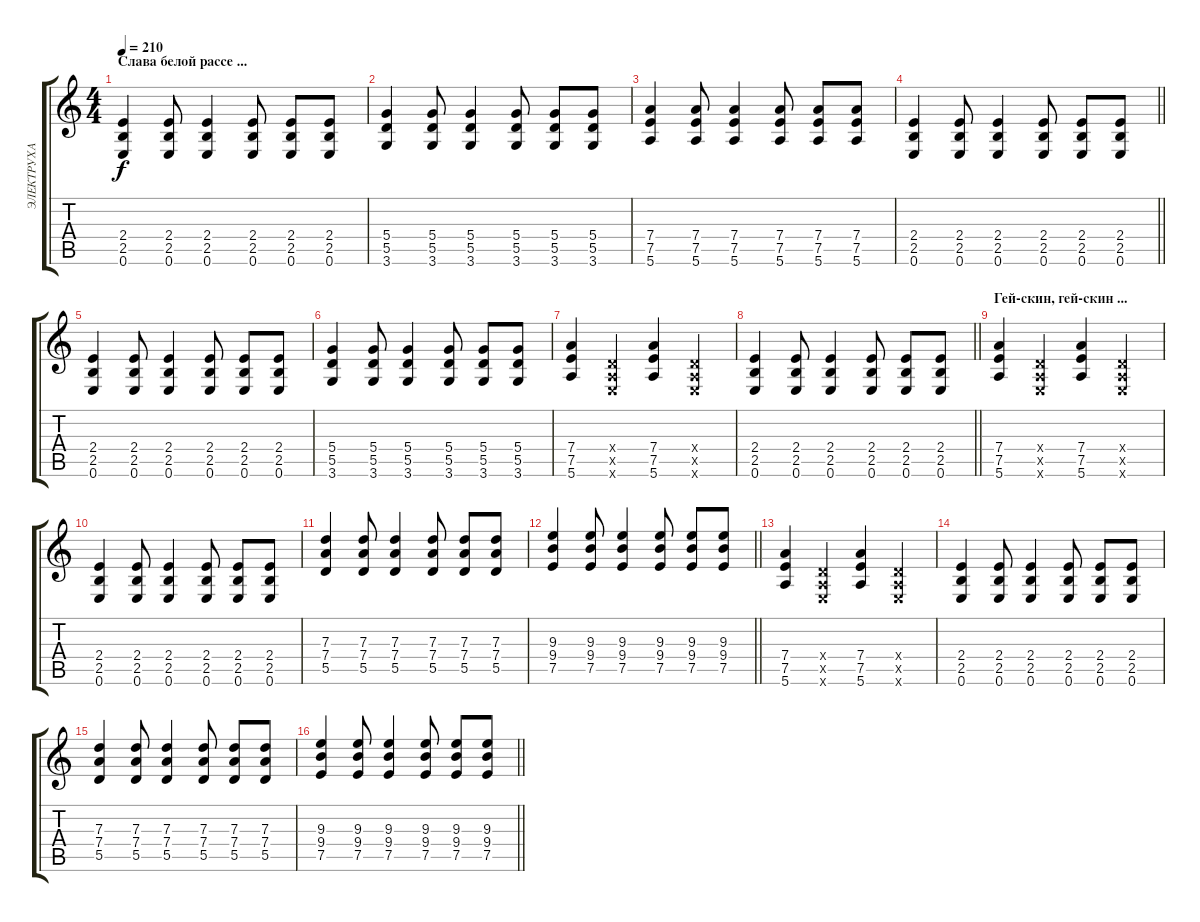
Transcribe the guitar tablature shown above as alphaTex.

\track ("ЭЛЕКТРУХА" "ЭЛЕКТРУХА") {instrument overdrivenguitar}
\staff {score tabs}
\tuning (E4 B3 G3 D3 A2 E2) {hide}
\ts (4 4)
\section ("" "Слава белой рассе ...")
\tempo 210
\clef g2
\ks c
(2.4 2.5 0.6).4{dy f} (2.4 2.5 0.6).8 (2.4 2.5 0.6).4 (2.4 2.5 0.6).8 (2.4 2.5 0.6).8 (2.4 2.5 0.6).8 |
(5.4 5.5 3.6).4 (5.4 5.5 3.6).8 (5.4 5.5 3.6).4 (5.4 5.5 3.6).8 (5.4 5.5 3.6).8 (5.4 5.5 3.6).8 |
(7.4 7.5 5.6).4 (7.4 7.5 5.6).8 (7.4 7.5 5.6).4 (7.4 7.5 5.6).8 (7.4 7.5 5.6).8 (7.4 7.5 5.6).8 |
\barLineRight lightlight
(2.4 2.5 0.6).4 (2.4 2.5 0.6).8 (2.4 2.5 0.6).4 (2.4 2.5 0.6).8 (2.4 2.5 0.6).8 (2.4 2.5 0.6).8 |
(2.4 2.5 0.6).4 (2.4 2.5 0.6).8 (2.4 2.5 0.6).4 (2.4 2.5 0.6).8 (2.4 2.5 0.6).8 (2.4 2.5 0.6).8 |
(5.4 5.5 3.6).4 (5.4 5.5 3.6).8 (5.4 5.5 3.6).4 (5.4 5.5 3.6).8 (5.4 5.5 3.6).8 (5.4 5.5 3.6).8 |
(7.4 7.5 5.6).4 (0.4{x} 0.5{x} 0.6{x}).4 (7.4 7.5 5.6).4 (0.4{x} 0.5{x} 0.6{x}).4 |
\barLineRight lightlight
(2.4 2.5 0.6).4 (2.4 2.5 0.6).8 (2.4 2.5 0.6).4 (2.4 2.5 0.6).8 (2.4 2.5 0.6).8 (2.4 2.5 0.6).8 |
\section ("" "Гей-скин, гей-скин ...")
(7.4 7.5 5.6).4 (0.4{x} 0.5{x} 0.6{x}).4 (7.4 7.5 5.6).4 (0.4{x} 0.5{x} 0.6{x}).4 |
(2.4 2.5 0.6).4 (2.4 2.5 0.6).8 (2.4 2.5 0.6).4 (2.4 2.5 0.6).8 (2.4 2.5 0.6).8 (2.4 2.5 0.6).8 |
(7.3 7.4 5.5).4 (7.3 7.4 5.5).8 (7.3 7.4 5.5).4 (7.3 7.4 5.5).8 (7.3 7.4 5.5).8 (7.3 7.4 5.5).8 |
\barLineRight lightlight
(9.3 9.4 7.5).4 (9.3 9.4 7.5).8 (9.3 9.4 7.5).4 (9.3 9.4 7.5).8 (9.3 9.4 7.5).8 (9.3 9.4 7.5).8 |
(7.4 7.5 5.6).4 (0.4{x} 0.5{x} 0.6{x}).4 (7.4 7.5 5.6).4 (0.4{x} 0.5{x} 0.6{x}).4 |
(2.4 2.5 0.6).4 (2.4 2.5 0.6).8 (2.4 2.5 0.6).4 (2.4 2.5 0.6).8 (2.4 2.5 0.6).8 (2.4 2.5 0.6).8 |
(7.3 7.4 5.5).4 (7.3 7.4 5.5).8 (7.3 7.4 5.5).4 (7.3 7.4 5.5).8 (7.3 7.4 5.5).8 (7.3 7.4 5.5).8 |
\barLineRight lightlight
(9.3 9.4 7.5).4 (9.3 9.4 7.5).8 (9.3 9.4 7.5).4 (9.3 9.4 7.5).8 (9.3 9.4 7.5).8 (9.3 9.4 7.5).8
